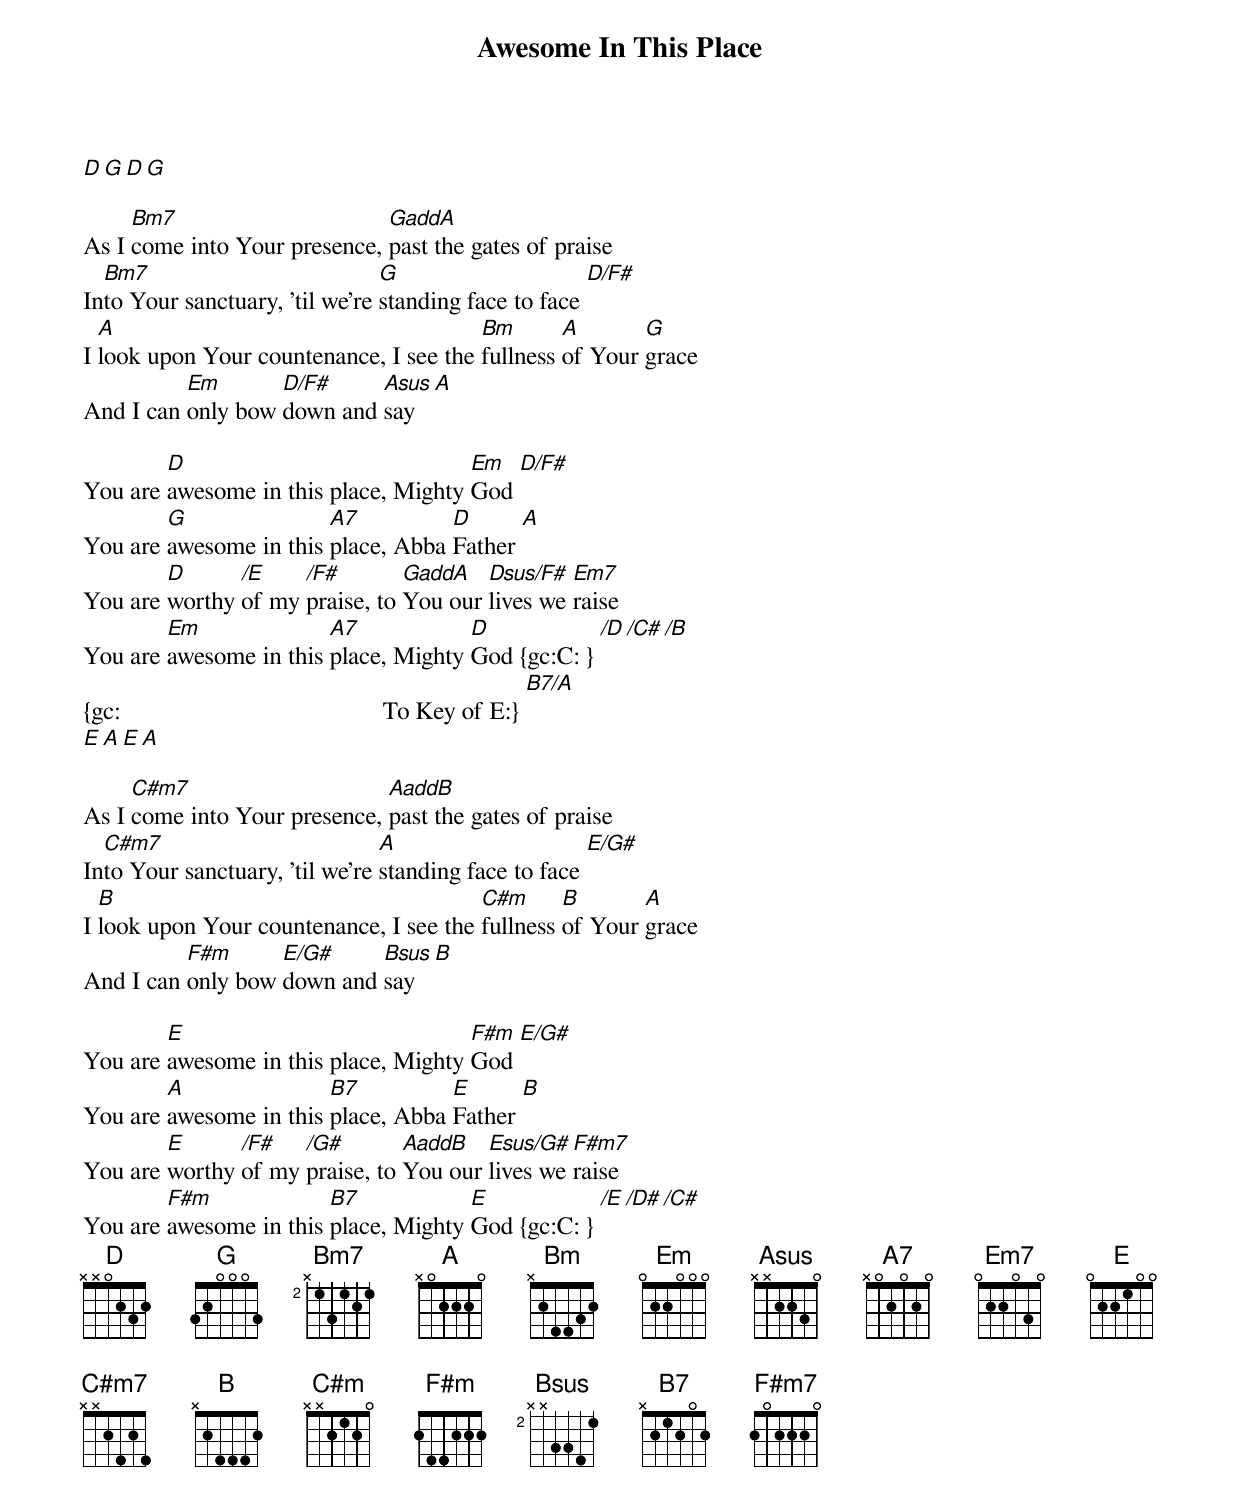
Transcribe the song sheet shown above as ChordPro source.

{title: Awesome In This Place}
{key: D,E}
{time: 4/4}
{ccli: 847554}
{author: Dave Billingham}
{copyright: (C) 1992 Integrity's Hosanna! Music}

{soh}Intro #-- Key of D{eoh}
[D][G][D][G]

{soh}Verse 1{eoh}
As I [Bm7]come into Your presence, [GaddA]past the gates of praise
In[Bm7]to Your sanctuary, 'til we're [G]standing face to face [D/F#]
I [A]look upon Your countenance, I see the [Bm]fullness [A]of Your [G]grace
And I can [Em]only bow [D/F#]down and [Asus]say [A]

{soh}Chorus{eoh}
You are [D]awesome in this place, Mighty [Em]God [D/F#]
You are [G]awesome in this [A7]place, Abba [D]Father [A]
You are [D]worthy [/E]of my [/F#]praise, to [GaddA]You our [Dsus/F#]lives we [Em7]raise
You are [Em]awesome in this [A7]place, Mighty [D]God {gc:C: } [/D][/C#][/B]
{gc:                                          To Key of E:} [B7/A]
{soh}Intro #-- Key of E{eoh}
[E][A][E][A]

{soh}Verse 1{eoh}
As I [C#m7]come into Your presence, [AaddB]past the gates of praise
In[C#m7]to Your sanctuary, 'til we're [A]standing face to face [E/G#]
I [B]look upon Your countenance, I see the [C#m]fullness [B]of Your [A]grace
And I can [F#m]only bow [E/G#]down and [Bsus]say [B]

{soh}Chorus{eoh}
You are [E]awesome in this place, Mighty [F#m]God [E/G#]
You are [A]awesome in this [B7]place, Abba [E]Father [B]
You are [E]worthy [/F#]of my [/G#]praise, to [AaddB]You our [Esus/G#]lives we [F#m7]raise
You are [F#m]awesome in this [B7]place, Mighty [E]God {gc:C: } [/E][/D#][/C#]
